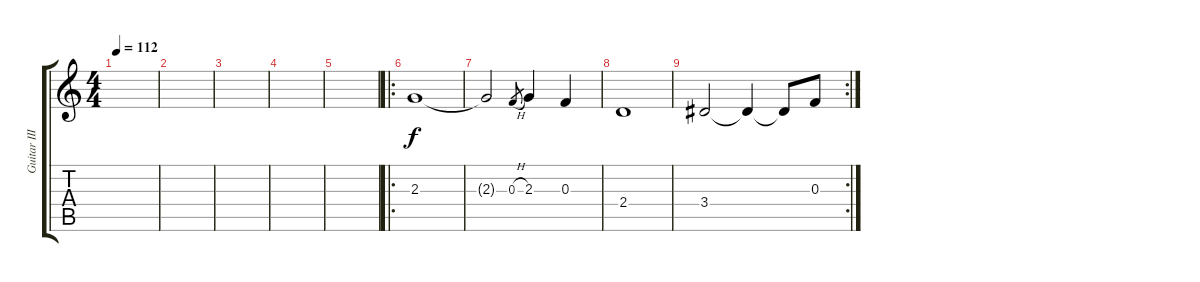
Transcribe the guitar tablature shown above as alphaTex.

\track ("Guitar III" "Guitar III") {instrument acousticguitarsteel}
\staff {score tabs}
\tuning (D4 A3 F3 C3 G2 C2) {hide}
\ts (4 4)
\tempo 112
\clef g2
\ks c
|
|
|
|
|
\ro
2.3.1 |
2.3{t}.2 0.3{h}.8{gr} 2.3.4 0.3.4 |
2.4.1 |
\rc 2
3.4.2 3.4{t}.4 3.4{t}.8 0.3.8
